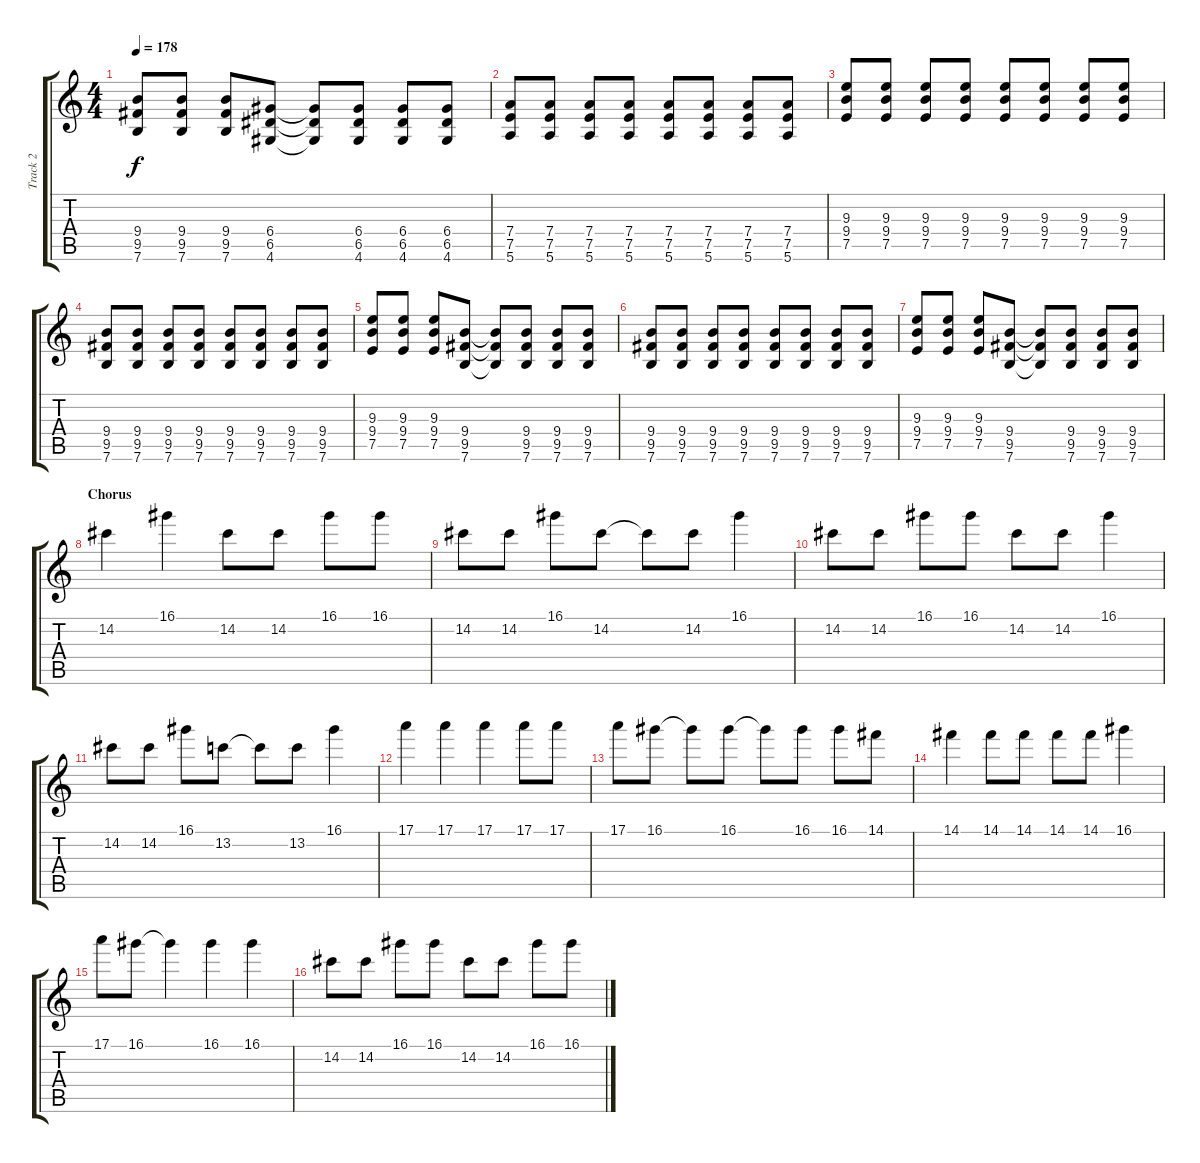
\track ("Track 2" "Track 2") {instrument overdrivenguitar}
\staff {score tabs}
\tuning (E4 B3 G3 D3 A2 E2) {hide}
\ts (4 4)
\tempo 178
\clef g2
\ks c
(9.4 9.5 7.6).8{dy f} (9.4 9.5 7.6).8 (9.4 9.5 7.6).8 (6.4 6.5 4.6).8 (6.4{t} 6.5{t} 4.6{t}).8 (6.4 6.5 4.6).8 (6.4 6.5 4.6).8 (6.4 6.5 4.6).8 |
(7.4 7.5 5.6).8 (7.4 7.5 5.6).8 (7.4 7.5 5.6).8 (7.4 7.5 5.6).8 (7.4 7.5 5.6).8 (7.4 7.5 5.6).8 (7.4 7.5 5.6).8 (7.4 7.5 5.6).8 |
(9.3 9.4 7.5).8 (9.3 9.4 7.5).8 (9.3 9.4 7.5).8 (9.3 9.4 7.5).8 (9.3 9.4 7.5).8 (9.3 9.4 7.5).8 (9.3 9.4 7.5).8 (9.3 9.4 7.5).8 |
(9.4 9.5 7.6).8 (9.4 9.5 7.6).8 (9.4 9.5 7.6).8 (9.4 9.5 7.6).8 (9.4 9.5 7.6).8 (9.4 9.5 7.6).8 (9.4 9.5 7.6).8 (9.4 9.5 7.6).8 |
(9.3 9.4 7.5).8 (9.3 9.4 7.5).8 (9.3 9.4 7.5).8 (9.4 9.5 7.6).8 (9.4{t} 9.5{t} 7.6{t}).8 (9.4 9.5 7.6).8 (9.4 9.5 7.6).8 (9.4 9.5 7.6).8 |
(9.4 9.5 7.6).8 (9.4 9.5 7.6).8 (9.4 9.5 7.6).8 (9.4 9.5 7.6).8 (9.4 9.5 7.6).8 (9.4 9.5 7.6).8 (9.4 9.5 7.6).8 (9.4 9.5 7.6).8 |
(9.3 9.4 7.5).8 (9.3 9.4 7.5).8 (9.3 9.4 7.5).8 (9.4 9.5 7.6).8 (9.4{t} 9.5{t} 7.6{t}).8 (9.4 9.5 7.6).8 (9.4 9.5 7.6).8 (9.4 9.5 7.6).8 |
\section ("" "Chorus")
14.2.4 16.1.4 14.2.8 14.2.8 16.1.8 16.1.8 |
14.2.8 14.2.8 16.1.8 14.2.8 14.2{t}.8 14.2.8 16.1.4 |
14.2.8 14.2.8 16.1.8 16.1.8 14.2.8 14.2.8 16.1.4 |
14.2.8 14.2.8 16.1.8 13.2.8 13.2{t}.8 13.2.8 16.1.4 |
17.1.4 17.1.4 17.1.4 17.1.8 17.1.8 |
17.1.8 16.1.8 16.1{t}.8 16.1.8 16.1{t}.8 16.1.8 16.1.8 14.1.8 |
14.1.4 14.1.8 14.1.8 14.1.8 14.1.8 16.1.4 |
17.1.8 16.1.8 16.1{t}.4 16.1.4 16.1.4 |
14.2.8 14.2.8 16.1.8 16.1.8 14.2.8 14.2.8 16.1.8 16.1.8
